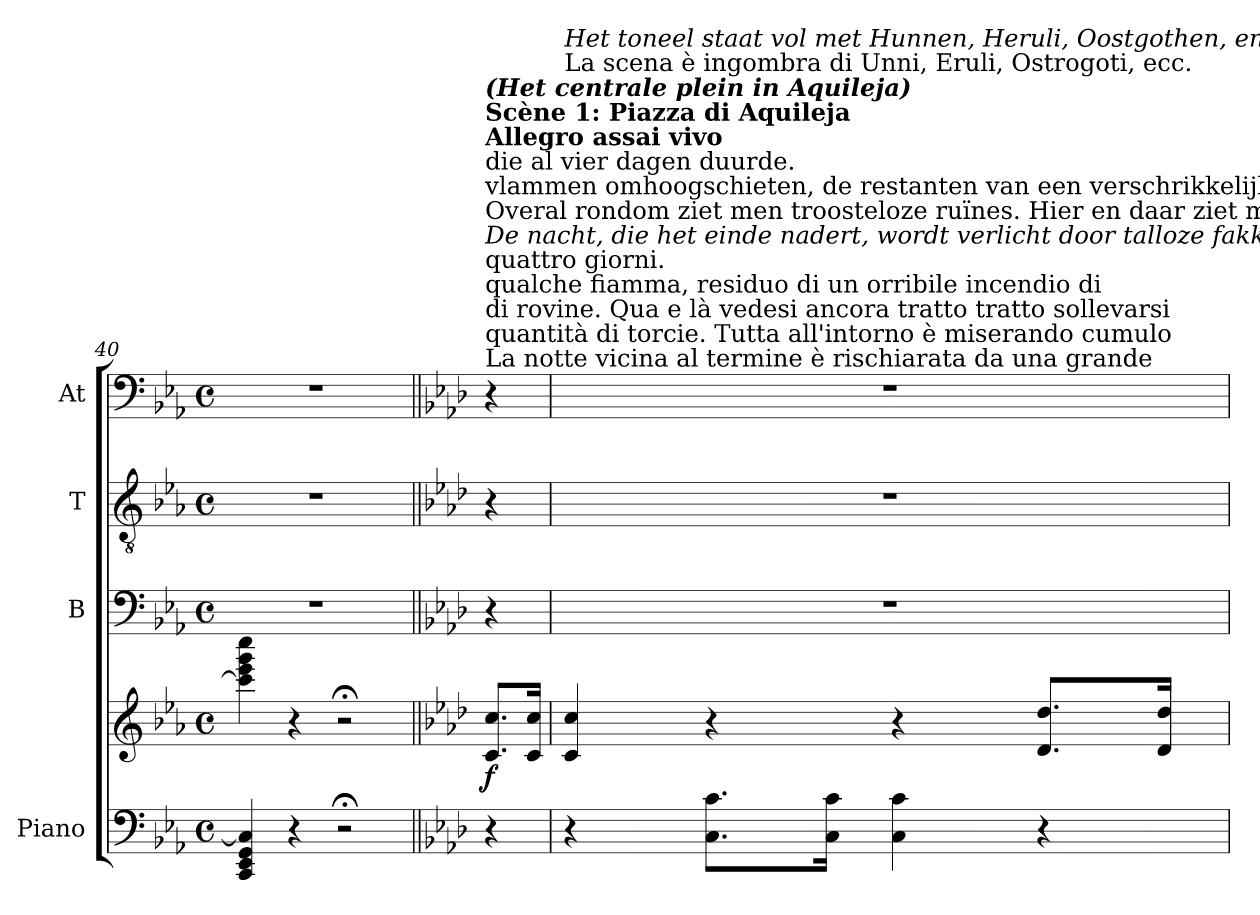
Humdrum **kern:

**kern	**kern	**dynam	**kern	**kern	**kern
*part4	*part4	*part4	*part3	*part2	*part1
*staff5	*staff4	*staff4/5	*staff3	*staff2	*staff1
*I"Piano	*	*	*I"B	*I"T	*I"At
*I'Pno	*	*	*I'B	*I'T	*I'At
*clefF4	*clefG2	*	*clefF4	*clefGv2	*clefF4
*k[b-e-a-]	*k[b-e-a-]	*	*k[b-e-a-]	*k[b-e-a-]	*k[b-e-a-]
*M4/4	*M4/4	*	*M4/4	*M4/4	*M4/4
*met(c)	*met(c)	*	*met(c)	*met(c)	*met(c)
=40	=40	=40	=40	=40	=40
4CC/ 4EE-/ 4GG/ 4C/]	4ccc\] 4eee-\ 4ggg\ 4cccc\	.	1r	1r	1r
4r	4r	.	.	.	.
2r;<	2r;<	.	.	.	.
!!LO:LB:g=z
=40X1||	=40X1||	=40X1||	=40X1||	=40X1||	=40X1||
*k[b-e-a-d-]	*k[b-e-a-d-]	*	*k[b-e-a-d-]	*k[b-e-a-d-]	*k[b-e-a-d-]
!	!	!	!	!	!LO:TX:t=La notte vicina al termine è rischiarata da una grande
!	!	!	!	!	!LO:TX:t=quantità di torcie. Tutta all'intorno è miserando cumulo
!	!	!	!	!	!LO:TX:t=di rovine. Qua e là vedesi ancora tratto tratto sollevarsi
!	!	!	!	!	!LO:TX:t=qualche fiamma, residuo di un orribile incendio di
!	!	!	!	!	!LO:TX:t=quattro giorni.
!	!	!	!	!	!LO:TX:i:t=De nacht, die het einde nadert, wordt verlicht door talloze fakkels.
!	!	!	!	!	!LO:TX:t=Overal rondom ziet men troosteloze ruïnes. Hier en daar ziet men nog
!	!	!	!	!	!LO:TX:t=vlammen omhoogschieten, de restanten van een verschrikkelijke brand
!	!	!	!	!	!LO:TX:t=die al vier dagen duurde.
!	!	!	!	!	!LO:TX:a:B:t=Allegro assai vivo
!	!	!	!	!	!LO:TX:B:t=Scène 1&colon; Piazza di Aquileja
!	!	!	!	!	!LO:TX:Bi:t=(Het centrale plein in Aquileja)
!	!	!LO:DY:b	!	!	!
4r	8.c/ 8.cc/L	f	4r	4r	4r
.	16c/ 16cc/Jk	.	.	.	.
=41	=41	=41	=41	=41	=41
!	!	!	!	!	!LO:TX:t=La scena è ingombra di Unni, Eruli, Ostrogoti, ecc.
!	!	!	!	!	!LO:TX:a:i:t=Het toneel staat vol met Hunnen, Heruli, Oostgothen, enz.
4r	4c/ 4cc/	.	1r	1r	1r
8.C\ 8.c\L	4r	.	.	.	.
16C\ 16c\Jk	.	.	.	.	.
4C\ 4c\	4r	.	.	.	.
4r	8.d-/ 8.dd-/L	.	.	.	.
.	16d-/ 16dd-/Jk	.	.	.	.
=	=	=	=	=	=
*-	*-	*-	*-	*-	*-
